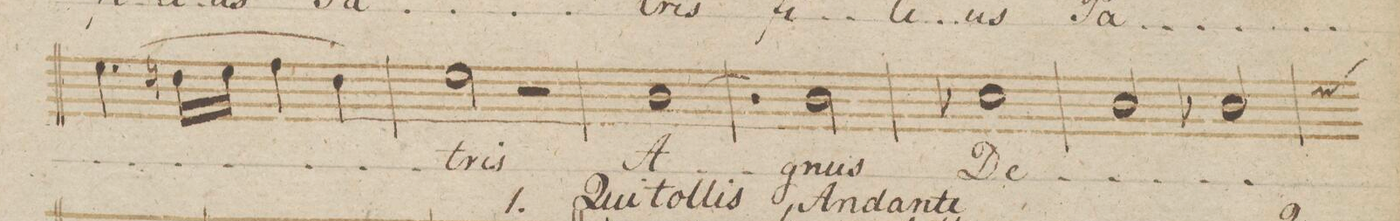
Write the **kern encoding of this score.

**kern	**text	**dynam
*I"Canto	*	*
*clefC1	*	*
*k[b-]	*	*
*met(c)	*	*
*M4/4	*	*
(>4.cc\	.	.
16bn\LL	.	.
16cc\JJ	.	.
4dd\	.	.
4b\)	.	.
=65	=65	=65
2cc\	-tris	.
2r	.	.
=66	=66	=66
[1g	A-	.
=67	=67	=67
2g\]	.	.
2g\	-gnus	.
=68	=68	=68
1a-X	De-	.
=69	=69	=69
2g/	.	.
2g-X/	.	.
*custos:ee	*	*
=70	=70	=70
*-	*-	*-
